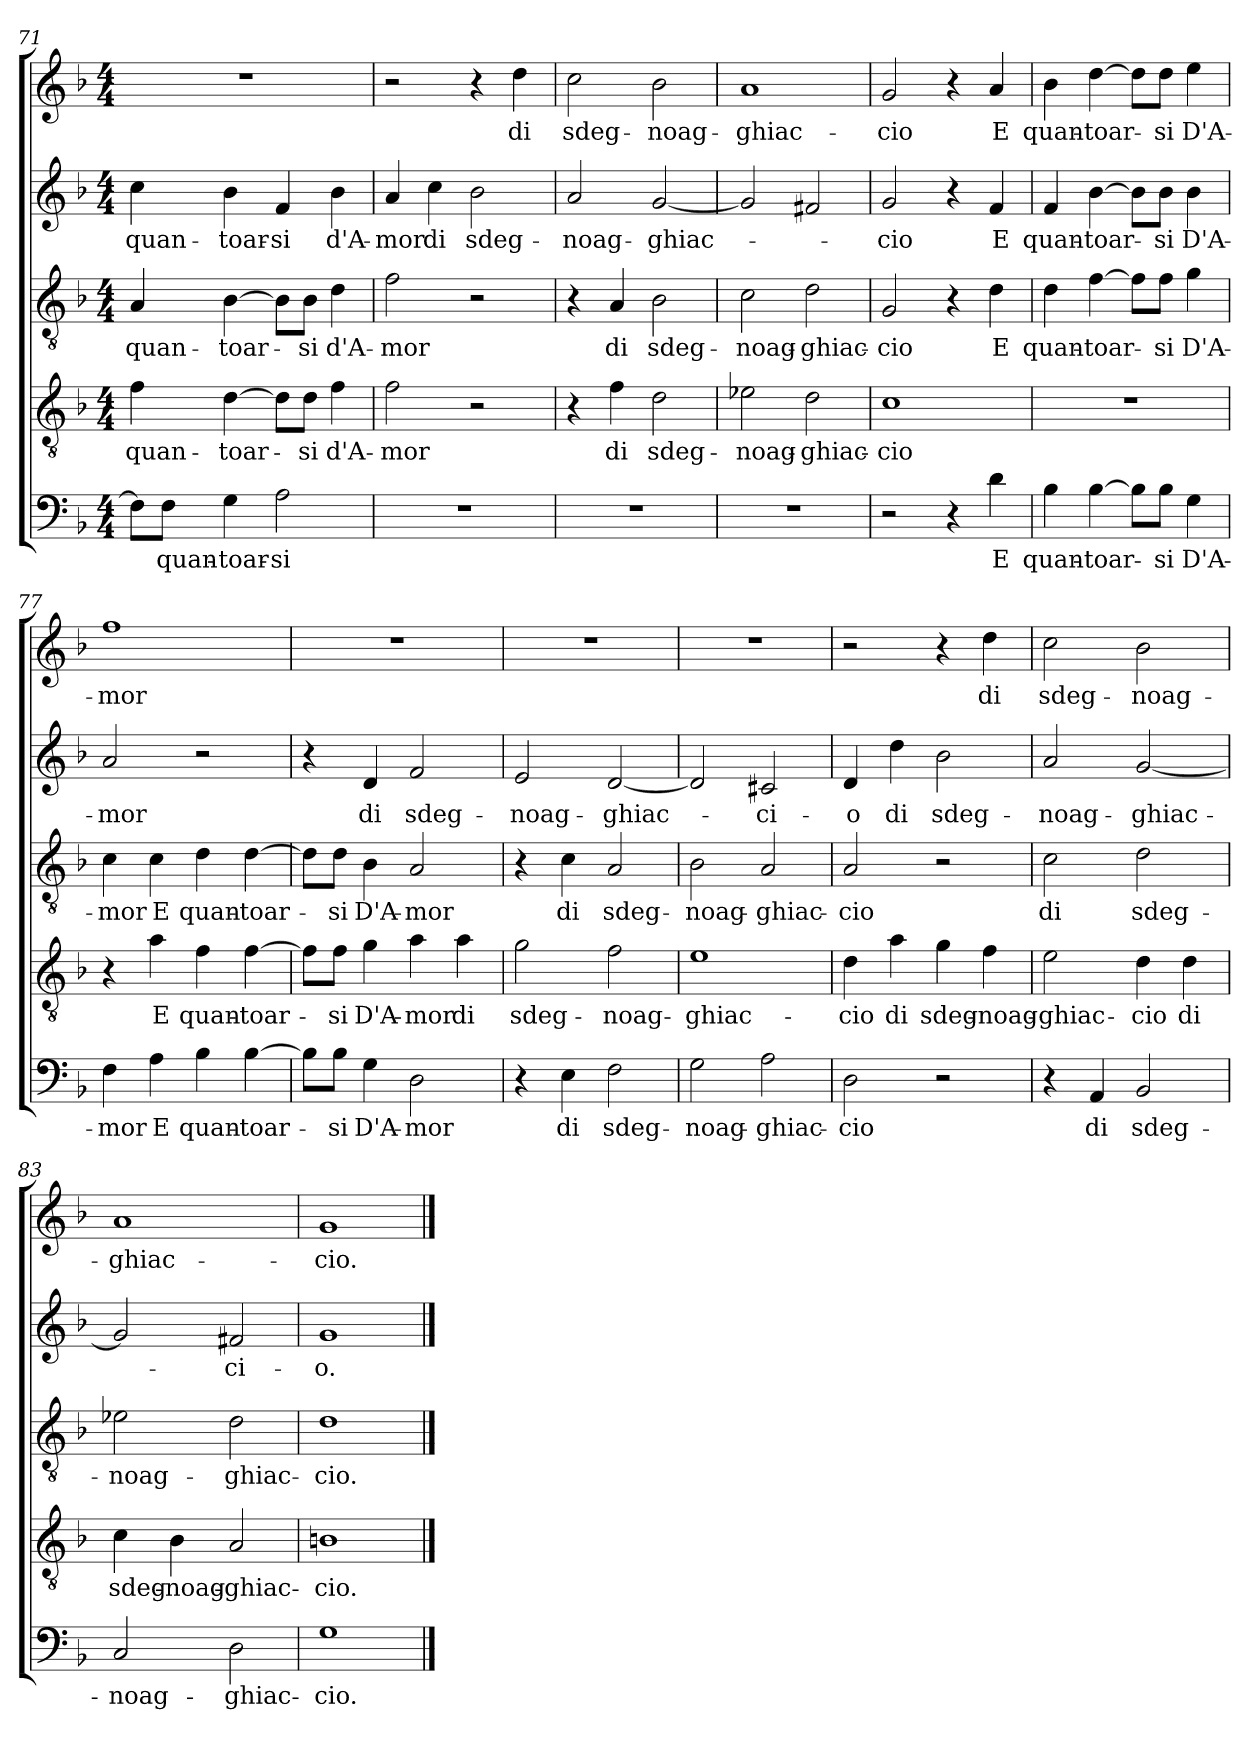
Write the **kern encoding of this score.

**kern	**text	**kern	**text	**kern	**text	**kern	**text	**kern	**text
*part5	*part5	*part4	*part4	*part3	*part3	*part2	*part2	*part1	*part1
*staff5	*staff5	*staff4	*staff4	*staff3	*staff3	*staff2	*staff2	*staff1	*staff1
*clefF4	*	*clefGv2	*	*clefGv2	*	*clefG2	*	*clefG2	*
*k[b-]	*	*k[b-]	*	*k[b-]	*	*k[b-]	*	*k[b-]	*
*M4/4	*	*M4/4	*	*M4/4	*	*M4/4	*	*M4/4	*
=71	=71	=71	=71	=71	=71	=71	=71	=71	=71
8F\L]	.	4f\	quan-	4A/	quan-	4cc\	quan-	1r	.
8F\J	quan-	.	.	.	.	.	.	.	.
4G\	toar-	[4d\	toar-	[4B-\	toar-	4b-\	toar-	.	.
2A\	si	8d\L]	.	8B-\L]	.	4f/	si	.	.
.	.	8d\J	si	8B-\J	si	.	.	.	.
.	.	4f\	d'A-	4d\	d'A-	4b-\	d'A-	.	.
=72	=72	=72	=72	=72	=72	=72	=72	=72	=72
1r	.	2f\	mor	2f\	mor	4a/	mor	2r	.
.	.	.	.	.	.	4cc\	di	.	.
.	.	2r	.	2r	.	2b-\	sdeg-	4r	.
.	.	.	.	.	.	.	.	4dd\	di
=73	=73	=73	=73	=73	=73	=73	=73	=73	=73
1r	.	4r	.	4r	.	2a/	noag-	2cc\	sdeg-
.	.	4f\	di	4A/	di	.	.	.	.
.	.	2d\	sdeg-	2B-\	sdeg-	[2g/	ghiac-	2b-\	noag-
=74	=74	=74	=74	=74	=74	=74	=74	=74	=74
1r	.	2e-X\	noag-	2c\	noag-	2g/]	.	1a/	ghiac-
.	.	2d\	ghiac-	2d\	ghiac-	2f#X/	.	.	.
=75	=75	=75	=75	=75	=75	=75	=75	=75	=75
2r	.	1c\	cio	2G/	cio	2g/	cio	2g/	cio
4r	.	.	.	4r	.	4r	.	4r	.
4d\	E	.	.	4d\	E	4f/	E	4a/	E
=76	=76	=76	=76	=76	=76	=76	=76	=76	=76
4B-\	quan-	1r	.	4d\	quan-	4f/	quan-	4b-\	quan-
[4B-\	toar-	.	.	[4f\	toar-	[4b-\	toar-	[4dd\	toar-
8B-\L]	.	.	.	8f\L]	.	8b-\L]	.	8dd\L]	.
8B-\J	si	.	.	8f\J	si	8b-\J	si	8dd\J	si
4G\	D'A-	.	.	4g\	D'A-	4b-\	D'A-	4ee\	D'A-
=77	=77	=77	=77	=77	=77	=77	=77	=77	=77
4F\	mor	4r	.	4c\	mor	2a/	mor	1ff\	mor
4A\	E	4a\	E	4c\	E	.	.	.	.
4B-\	quan-	4f\	quan-	4d\	quan-	2r	.	.	.
[4B-\	toar-	[4f\	toar-	[4d\	toar-	.	.	.	.
=78	=78	=78	=78	=78	=78	=78	=78	=78	=78
8B-\L]	.	8f\L]	.	8d\L]	.	4r	.	1r	.
8B-\J	si	8f\J	si	8d\J	si	.	.	.	.
4G\	D'A-	4g\	D'A-	4B-\	D'A-	4d/	di	.	.
2D\	mor	4a\	mor	2A/	mor	2f/	sdeg-	.	.
.	.	4a\	di	.	.	.	.	.	.
=79	=79	=79	=79	=79	=79	=79	=79	=79	=79
4r	.	2g\	sdeg-	4r	.	2e/	noag-	1r	.
4E\	di	.	.	4c\	di	.	.	.	.
2F\	sdeg-	2f\	noag-	2A/	sdeg-	[2d/	ghiac-	.	.
=80	=80	=80	=80	=80	=80	=80	=80	=80	=80
2G\	noag-	1e\	ghiac-	2B-\	noag-	2d/]	.	1r	.
2A\	ghiac-	.	.	2A/	ghiac-	2c#X/	ci-	.	.
=81	=81	=81	=81	=81	=81	=81	=81	=81	=81
2D\	cio	4d\	cio	2A/	cio	4d/	o	2r	.
.	.	4a\	di	.	.	4dd\	di	.	.
2r	.	4g\	sdeg-	2r	.	2b-\	sdeg-	4r	.
.	.	4f\	noag-	.	.	.	.	4dd\	di
=82	=82	=82	=82	=82	=82	=82	=82	=82	=82
4r	.	2e\	ghiac-	2c\	di	2a/	noag-	2cc\	sdeg-
4AA/	di	.	.	.	.	.	.	.	.
2BB-/	sdeg-	4d\	cio	2d\	sdeg-	[2g/	ghiac-	2b-\	noag-
.	.	4d\	di	.	.	.	.	.	.
=83	=83	=83	=83	=83	=83	=83	=83	=83	=83
2C/	noag-	4c\	sdeg-	2e-X\	noag-	2g/]	.	1a/	ghiac-
.	.	4B-\	noag-	.	.	.	.	.	.
2D\	ghiac-	2A/	ghiac-	2d\	ghiac-	2f#X/	ci-	.	.
=84	=84	=84	=84	=84	=84	=84	=84	=84	=84
1G\	cio.	1Bn\	cio.	1d\	cio.	1g/	o.	1g/	cio.
==	==	==	==	==	==	==	==	==	==
*-	*-	*-	*-	*-	*-	*-	*-	*-	*-
